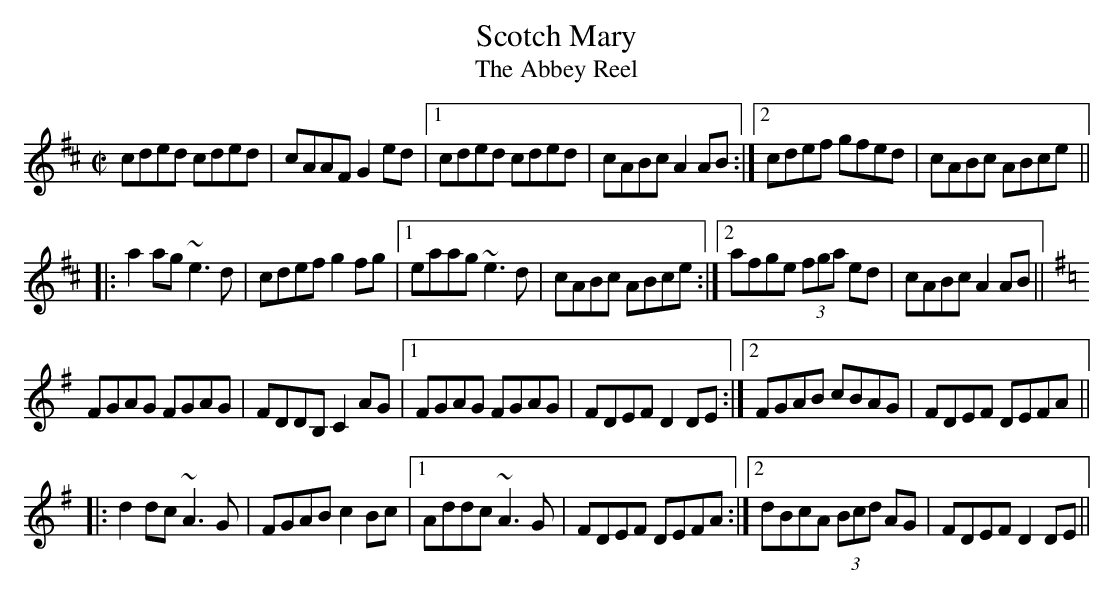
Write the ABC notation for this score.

X:1
T:Scotch Mary
T:Abbey Reel, The
M:C|
K:Amix
cded cded|cAAF G2ed|1 cded cded|cABc A2AB:|2 cdef gfed|cABc ABce||
|:a2ag ~e3d|cdef g2fg|1 eaag ~e3d|cABc ABce:|2 afge (3fga ed|cABc A2AB||
K:Dmix
FGAG FGAG|FDDB, C2AG|1 FGAG FGAG|FDEF D2DE:|2 FGAB cBAG|FDEF DEFA||
|:d2dc ~A3G|FGAB c2Bc|1 Addc ~A3G|FDEF DEFA:|2 dBcA (3Bcd AG|FDEF D2DE||
